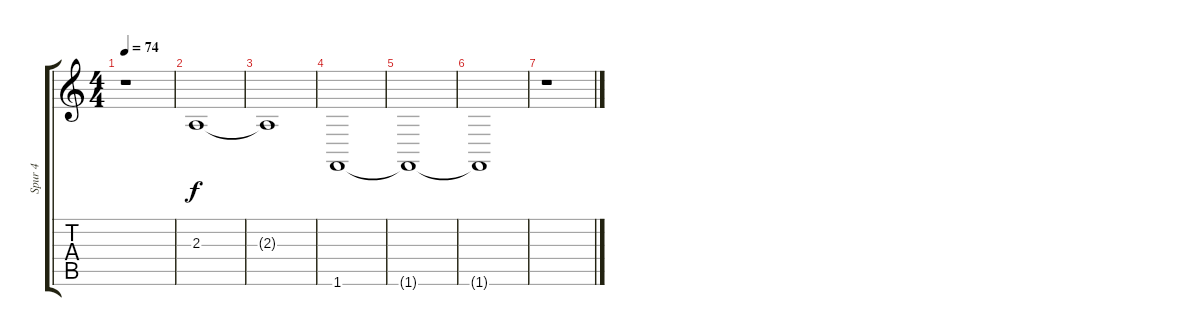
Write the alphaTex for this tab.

\track ("Spur 4" "Spur 4") {instrument bassoon}
\staff {score tabs}
\tuning (E4 B3 G3 D3 A2 E2) {hide}
\ts (4 4)
\tempo 74
\clef g2
\ks c
r.1{dy f} |
2.3.1 |
2.3{t}.1 |
1.6.1 |
1.6{t}.1 |
1.6{t}.1 |
r.1
